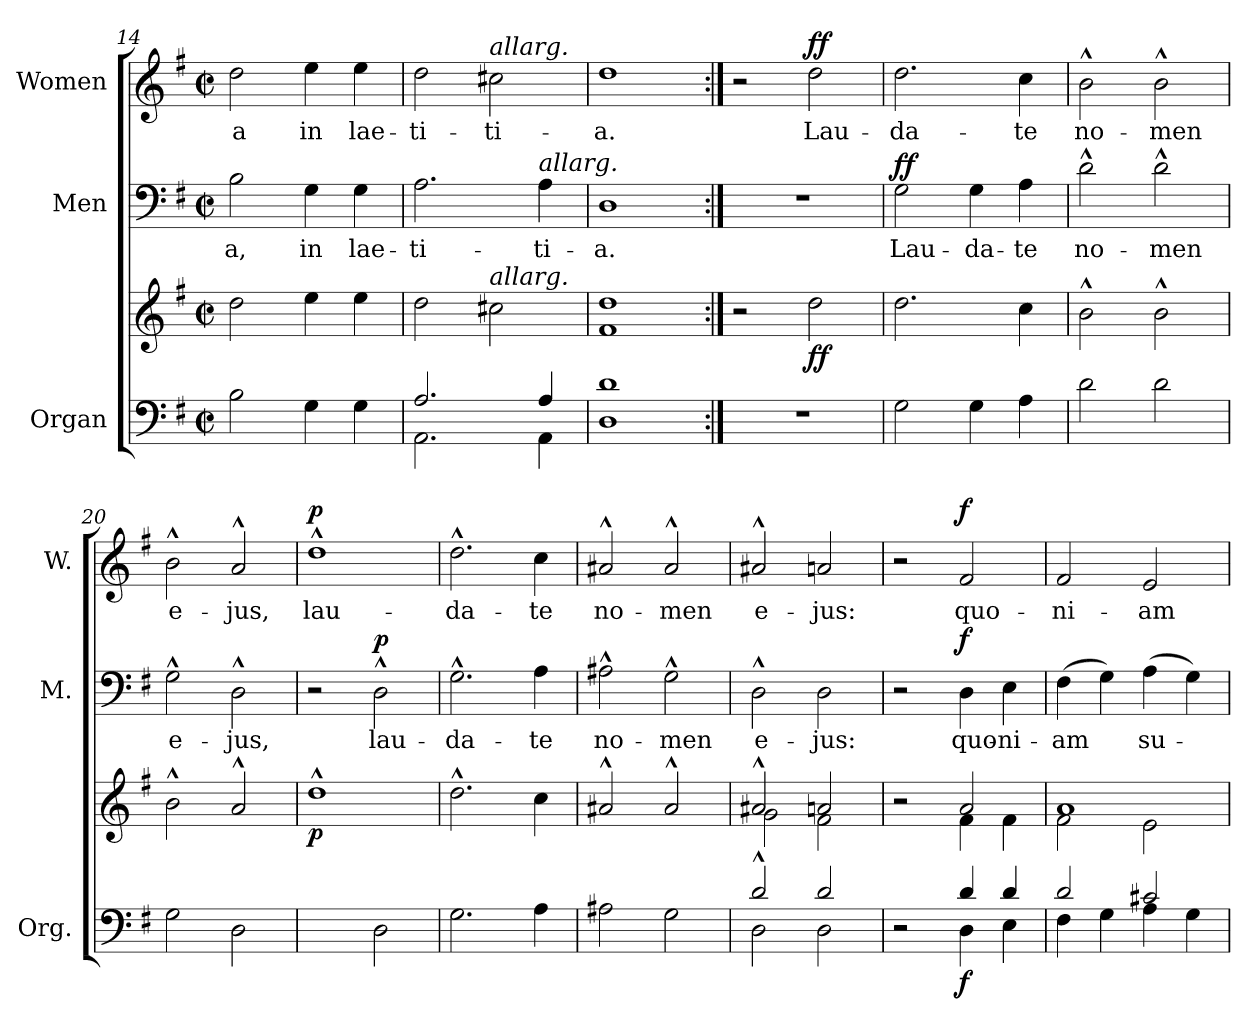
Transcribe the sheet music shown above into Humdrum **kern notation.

**kern	**kern	**dynam	**kern	**text	**dynam	**kern	**text	**dynam
*part3	*part3	*part3	*part2	*part2	*part2	*part1	*part1	*part1
*staff4	*staff3	*staff3/4	*staff2	*staff2	*staff2	*staff1	*staff1	*staff1
*I"Organ	*	*	*I"Men	*	*	*I"Women	*	*
*I'Org.	*	*	*I'M.	*	*	*I'W.	*	*
*clefF4	*clefG2	*	*clefF4	*	*	*clefG2	*	*
*k[f#]	*k[f#]	*	*k[f#]	*	*	*k[f#]	*	*
*M2/2	*M2/2	*	*M2/2	*	*	*M2/2	*	*
*met(c|)	*met(c|)	*	*met(c|)	*	*	*met(c|)	*	*
=14	=14	=14	=14	=14	=14	=14	=14	=14
*^	*	*	*	*	*	*	*	*
!	!	!	!	!	!LO:LY:b	!	!	!LO:LY:b	!
1ryy	2B\	2dd\	.	2B\	-a,	.	2dd\	-a	.
!	!	!	!	!	!LO:LY:b	!	!	!LO:LY:b	!
.	4G\	4ee\	.	4G\	in	.	4ee\	in	.
!	!	!	!	!	!LO:LY:b	!	!	!LO:LY:b	!
.	4G\	4ee\	.	4G\	lae-	.	4ee\	lae-	.
=15	=15	=15	=15	=15	=15	=15	=15	=15	=15
!	!	!	!	!	!LO:LY:b	!	!	!LO:LY:b	!
2.A/	2.AA\	2dd\	.	2.A\	-ti-	.	2dd\	-ti-	.
!	!	!	!	!	!	!	!LO:TX:a:i:t=allarg.	!	!
!	!	!LO:TX:a:i:t=allarg.	!	!	!	!	!	!	!
!	!	!	!	!	!	!	!	!LO:LY:b	!
.	.	2cc#X\	.	.	.	.	2cc#X\	-ti-	.
!	!	!	!	!LO:TX:a:i:t=allarg.	!	!	!	!	!
!	!	!	!	!	!LO:LY:b	!	!	!	!
4A/	4AA\	.	.	4A\	-ti-	.	.	.	.
=16	=16	=16	=16	=16	=16	=16	=16	=16	=16
*	*	*^	*	*	*	*	*	*	*
!	!	!	!	!	!	!LO:LY:b	!	!	!LO:LY:b	!
1d	1D	1dd	1f#	.	1D	-a.	.	1dd	-a.	.
*v	*v	*	*	*	*	*	*	*	*	*
*	*v	*v	*	*	*	*	*	*	*
!!LO:PB:g=z
=17:|!	=17:|!	=17:|!	=17:|!	=17:|!	=17:|!	=17:|!	=17:|!	=17:|!
1r	2r	.	1r	.	.	2r	.	.
!	!	!LO:DY:b	!	!	!	!	!LO:LY:b	!LO:DY:b
.	2dd\	ff	.	.	.	2dd\	Lau-	ff
=18	=18	=18	=18	=18	=18	=18	=18	=18
*^	*	*	*	*	*	*	*	*
!	!	!	!	!	!LO:LY:b	!LO:DY:b	!	!LO:LY:b	!
1ryy	2G\	2.dd\	.	2G\	Lau-	ff	2.dd\	-da-	.
!	!	!	!	!	!LO:LY:b	!	!	!	!
.	4G\	.	.	4G\	-da-	.	.	.	.
!	!	!	!	!	!LO:LY:b	!	!	!LO:LY:b	!
.	4A\	4cc\	.	4A\	-te	.	4cc\	-te	.
=19	=19	=19	=19	=19	=19	=19	=19	=19	=19
!	!	!	!	!	!LO:LY:b	!	!	!LO:LY:b	!
1ryy	2d\	2b^^\	.	2d^^\	no-	.	2b^^\	no-	.
!	!	!	!	!	!LO:LY:b	!	!	!LO:LY:b	!
.	2d\	2b^^\	.	2d^^\	-men	.	2b^^\	-men	.
=20	=20	=20	=20	=20	=20	=20	=20	=20	=20
!	!	!	!	!	!LO:LY:b	!	!	!LO:LY:b	!
1ryy	2G\	2b^^\	.	2G^^\	e-	.	2b^^\	e-	.
!	!	!	!	!	!LO:LY:b	!	!	!LO:LY:b	!
.	2D\	2a^^/	.	2D^^\	-jus,	.	2a^^/	-jus,	.
=21	=21	=21	=21	=21	=21	=21	=21	=21	=21
!	!	!	!LO:DY:b	!	!	!	!	!LO:LY:b	!LO:DY:b
1ryy	2ryy	1dd^^	p	2r	.	.	1dd^^	lau-	p
!	!	!	!	!	!LO:LY:b	!LO:DY:b	!	!	!
.	2D\	.	.	2D^^\	lau-	p	.	.	.
=22	=22	=22	=22	=22	=22	=22	=22	=22	=22
!	!	!	!	!	!LO:LY:b	!	!	!LO:LY:b	!
1ryy	2.G\	2.dd^^\	.	2.G^^\	-da-	.	2.dd^^\	-da-	.
!	!	!	!	!	!LO:LY:b	!	!	!LO:LY:b	!
.	4A\	4cc\	.	4A\	-te	.	4cc\	-te	.
!!LO:LB:g=z
=23	=23	=23	=23	=23	=23	=23	=23	=23	=23
!	!	!	!	!	!LO:LY:b	!	!	!LO:LY:b	!
1ryy	2A#X\	2a#X^^/	.	2A#X^^\	no-	.	2a#X^^/	no-	.
!	!	!	!	!	!LO:LY:b	!	!	!LO:LY:b	!
.	2G\	2a#^^/	.	2G^^\	-men	.	2a#^^/	-men	.
=24	=24	=24	=24	=24	=24	=24	=24	=24	=24
*	*	*^	*	*	*	*	*	*	*
!	!	!	!	!	!	!LO:LY:b	!	!	!LO:LY:b	!
2d^^/	2D\	2a#X^^/	2g\	.	2D^^\	e-	.	2a#X^^/	e-	.
!	!	!	!	!	!	!LO:LY:b	!	!	!LO:LY:b	!
2d/	2D\	2an/	2f#\	.	2D\	-jus:	.	2an/	-jus:	.
=25	=25	=25	=25	=25	=25	=25	=25	=25	=25	=25
2r	2ryy	2r	2ryy	.	2r	.	.	2r	.	.
!	!	!	!	!LO:DY:b=2	!	!LO:LY:b	!LO:DY:b	!	!LO:LY:b	!LO:DY:b
4d/	4D\	2a/	4f#\	f	4D\	quo-	f	2f#/	quo-	f
!	!	!	!	!	!	!LO:LY:b	!	!	!	!
4d/	4E\	.	4f#\	.	4E\	-ni-	.	.	.	.
=26	=26	=26	=26	=26	=26	=26	=26	=26	=26	=26
!	!	!	!	!	!	!LO:LY:b	!	!	!LO:LY:b	!
2d/	4F#\	1a	2f#\	.	(>4F#\	-am	.	2f#/	-ni-	.
.	4G\	.	.	.	4G\)	.	.	.	.	.
!	!	!	!	!	!	!LO:LY:b	!	!	!LO:LY:b	!
2c#X/	4A\	.	2e\	.	(>4A\	su-	.	2e/	-am	.
.	4G\	.	.	.	4G\)	.	.	.	.	.
*v	*v	*	*	*	*	*	*	*	*	*
*	*v	*v	*	*	*	*	*	*	*
=	=	=	=	=	=	=	=	=
*-	*-	*-	*-	*-	*-	*-	*-	*-
